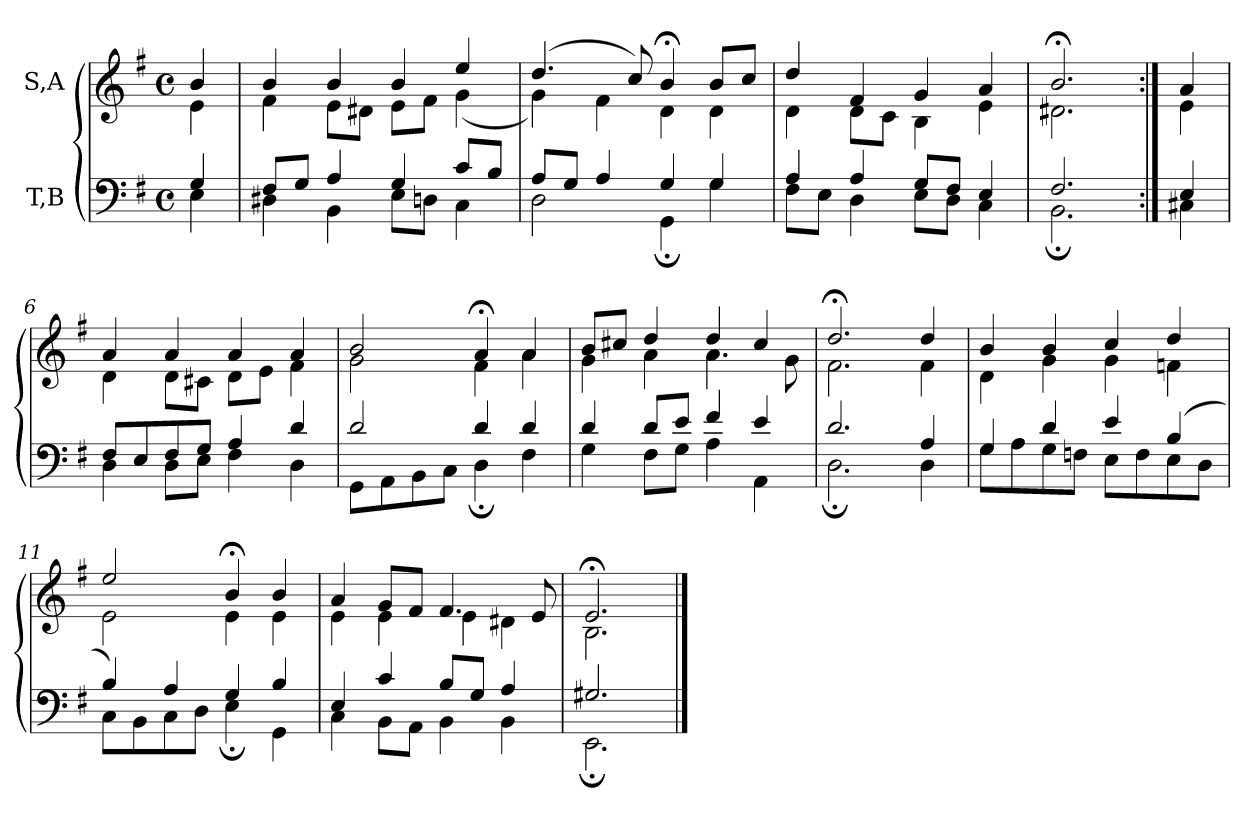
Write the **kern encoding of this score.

**kern	**kern
*part2	*part1
*staff2	*staff1
*I"T,B	*I"S,A
*clefF4	*clefG2
*k[f#]	*k[f#]
*M4/4	*M4/4
*met(c)	*met(c)
=	=
*^	*^
4G	4E	4b	4e
=1	=1	=1	=1
8F#L	4D#X	4b	4f#
8GJ	.	.	.
4A	4BB	4b	8eL
.	.	.	8d#XJ
4G	8EL	4b	8eL
.	8DnJ	.	8f#J
8cL	4C	4ee	(<4g
8BJ	.	.	.
=2	=2	=2	=2
8AL	2D	(>4.dd	4g)
8GJ	.	.	.
4A	.	.	4f#
.	.	8cc)	.
4G	4GG;	4b;<	4d
4G	4G	8bL	4d
.	.	8ccJ	.
=3	=3	=3	=3
4A	8F#L	4dd	4d
.	8EJ	.	.
4A	4D	4f#	8dL
.	.	.	8cJ
8GL	8EL	4g	4B
8F#J	8DJ	.	.
4E	4C	4a	4e
=109	=109	=109	=109
2.F#	2.BB;	2.b;<	2.d#X
=110:|!	=110:|!	=110:|!	=110:|!
4E	4C#X	4a	4e
=6	=6	=6	=6
8F#L	4D	4a	4d
8E	.	.	.
8F#	8DL	4a	8dL
8GJ	8EJ	.	8c#XJ
4A	4F#	4a	8dL
.	.	.	8eJ
4d	4D	4a	4f#
=7	=7	=7	=7
2d	8GGL	2b	2g
.	8AA	.	.
.	8BB	.	.
.	8CJ	.	.
4d	4D;	4a;<	4f#
4d	4F#	4a	4a
=8	=8	=8	=8
4d	4G	8bL	4g
.	.	8cc#XJ	.
8dL	8F#L	4dd	4a
8eJ	8GJ	.	.
4f#	4A	4dd	4.a
4e	4AA	4cc#	.
.	.	.	8g
=9	=9	=9	=9
2.d	2.D;	2.dd;<	2.f#
4A	4D	4dd	4f#
=10	=10	=10	=10
4G	8GL	4b	4d
.	8A	.	.
4d	8G	4b	4g
.	8FnJ	.	.
4e	8EL	4cc	4g
.	8F	.	.
(>4B	8E	4dd	4fn
.	8DJ	.	.
=11	=11	=11	=11
4B)	8CL	2ee	2e
.	8BB	.	.
4A	8C	.	.
.	8DJ	.	.
4G	4E;	4b;<	4e
4B	4GG	4b	4e
=12	=12	=12	=12
4E	4C	4a	4e
4c	8BBL	8gL	4e
.	8AAJ	8f#J	.
8BL	4BB	4.f#	4e
8GJ	.	.	.
4A	4BB	.	4d#X
.	.	8e	.
=13	=13	=13	=13
2.G#X	2.EE;	2.e;<	2.B
*v	*v	*	*
*	*v	*v
==	==
*-	*-
